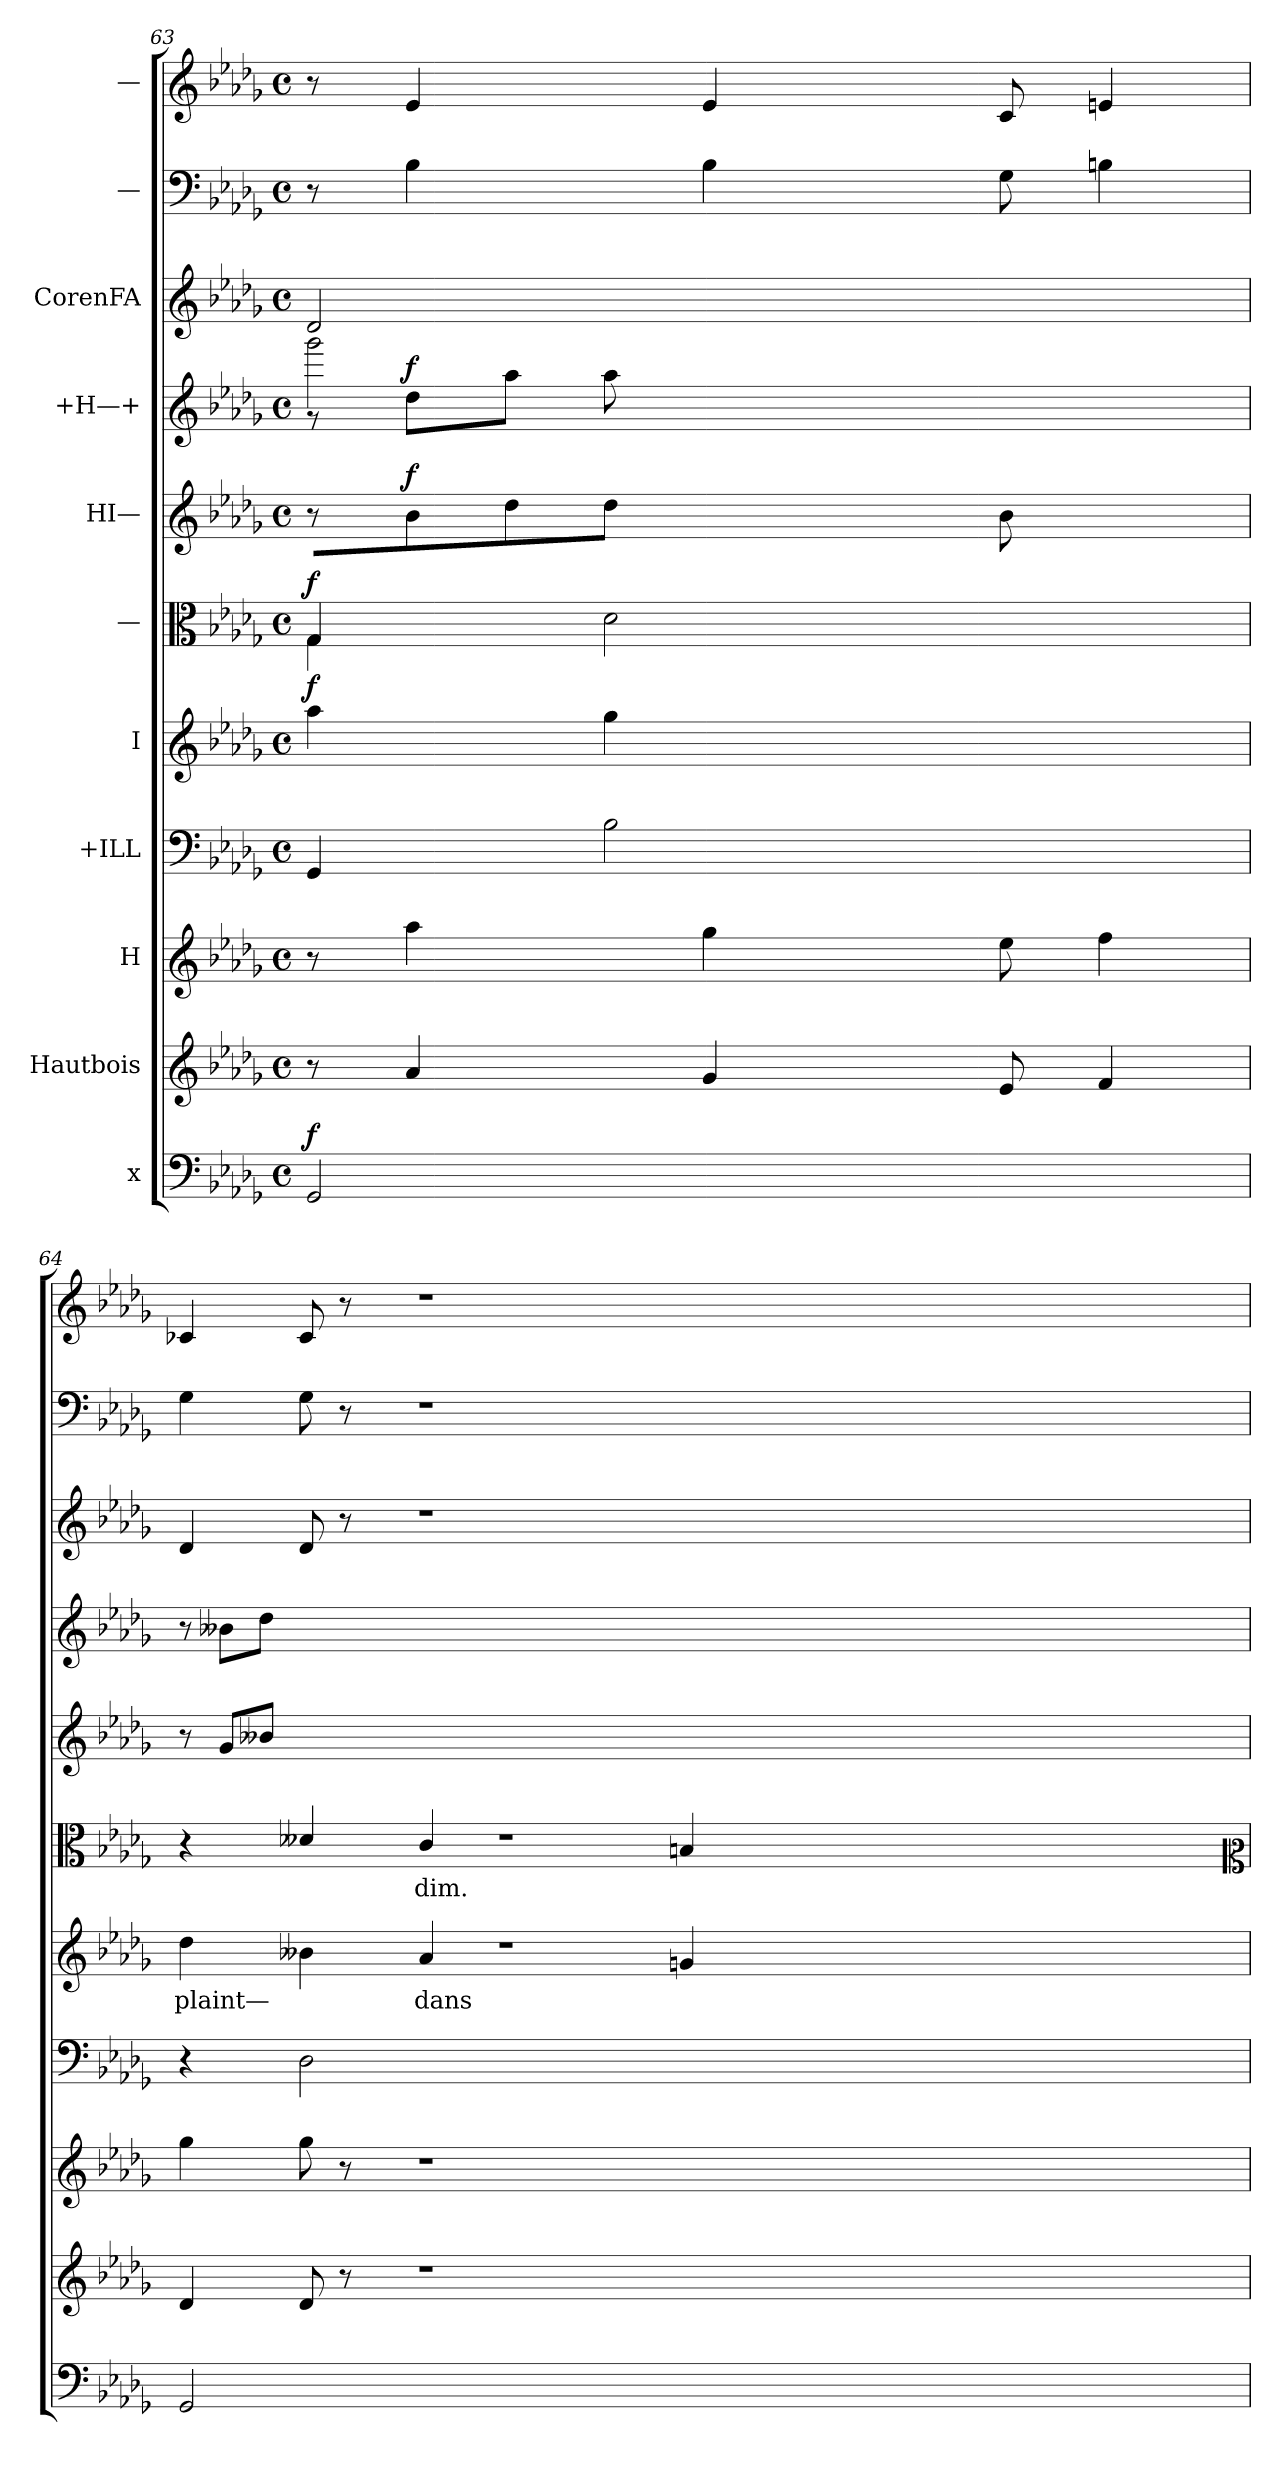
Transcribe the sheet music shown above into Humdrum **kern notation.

**kern	**dynam	**kern	**kern	**kern	**kern	**text	**dynam	**kern	**text	**dynam	**kern	**dynam	**kern	**dynam	**kern	**kern	**kern
*part11	*part11	*part10	*part9	*part8	*part7	*part7	*part7	*part6	*part6	*part6	*part5	*part5	*part4	*part4	*part3	*part2	*part1
*staff11	*staff11	*staff10	*staff9	*staff8	*staff7	*staff7	*staff7	*staff6	*staff6	*staff6	*staff5	*staff5	*staff4	*staff4	*staff3	*staff2	*staff1
*I"x	*	*I"Hautbois	*I"H	*I"+ILL	*I"I	*	*	*I"—	*	*	*I"HI—	*	*I"+H—+	*	*I"CorenFA	*I"—	*I"—
*clefF4	*	*clefG2	*clefG2	*clefF4	*clefG2	*	*	*clefC3	*	*	*clefG2	*	*clefG2	*	*clefG2	*clefF4	*clefG2
*k[b-e-a-d-g-]	*	*k[b-e-a-d-g-]	*k[b-e-a-d-g-]	*k[b-e-a-d-g-]	*k[b-e-a-d-g-]	*	*	*k[b-e-a-d-g-]	*	*	*k[b-e-a-d-g-]	*	*k[b-e-a-d-g-]	*	*k[b-e-a-d-g-]	*k[b-e-a-d-g-]	*k[b-e-a-d-g-]
*M4/4	*	*M4/4	*M4/4	*M4/4	*M4/4	*	*	*M4/4	*	*	*M4/4	*	*M4/4	*	*M4/4	*M4/4	*M4/4
*met(c)	*	*met(c)	*met(c)	*met(c)	*met(c)	*	*	*met(c)	*	*	*met(c)	*	*met(c)	*	*met(c)	*met(c)	*met(c)
=63	=63	=63	=63	=63	=63	=63	=63	=63	=63	=63	=63	=63	=63	=63	=63	=63	=63
*	*	*	*	*	*	*	*	*^	*	*	*^	*	*^	*	*	*	*
!	!LO:DY:a	!	!	!	!	!	!LO:DY:a	!	!	!	!LO:DY:a	!	!	!	!	!	!	!	!	!
2GG-i/	f	8r	8r	4GG-i/	4aa-i\	.	f	4G-i/	4G-j\	.	f	8r	8ryy	.	2ggg-i\	8r	.	2d-i/	8r	8r
!	!	!	!	!	!	!	!	!	!	!	!	!	!	!LO:DY:a	!	!	!LO:DY:a	!	!	!
.	.	4a-i/	4aa-i\	.	.	.	.	.	.	.	.	8b-i\L	8ryy	f	.	8dd-j\L	f	.	4B-i\	4e-i/
.	.	.	.	8ryy	8ryy	.	.	8ryy	2.ryy	.	.	8dd-i\J	8ryy	.	.	8aa-j\J	.	.	.	.
.	.	8ryy	8ryy	2B-i\	4gg-i\	.	.	2d-i\	.	.	.	8dd-i\J	8ryy	.	.	8aa-j\	.	.	8ryy	8ryy
2ryy	.	4g-i/	4gg-i\	.	.	.	.	.	.	.	.	2ryy	8ryy	.	2ryy	2ryy	.	2ryy	4B-i\	4e-i/
.	.	.	.	.	4.ryy	.	.	.	.	.	.	.	8ryy	.	.	.	.	.	.	.
.	.	8ryy	8ryy	.	.	.	.	.	.	.	.	.	8ryy	.	.	.	.	.	8ryy	8ryy
.	.	8e-i/	8ee-i\	8ryy	.	.	.	8ryy	.	.	.	.	8b-j\	.	.	.	.	.	8G-i\	8ci/
4ryy	.	4fZ/	4ffZ\	4ryy	4ryy	.	.	4ryy	4ryy	.	.	4ryy	4ryy	.	4ryy	4ryy	.	4ryy	4BZ\	4eZ/
*	*	*	*	*	*	*	*	*v	*v	*	*	*	*	*	*v	*v	*	*	*	*
*	*	*	*	*	*	*	*	*	*	*	*v	*v	*	*	*	*	*	*
=64	=64	=64	=64	=64	=64	=64	=64	=64	=64	=64	=64	=64	=64	=64	=64	=64	=64
2GG-i/	.	4d-i/	4gg-i\	4r	4dd-i\	plaint—	.	4r	.	.	8r	.	8r	.	4d-i/	4G-i\	4c-Xi/
.	.	.	.	.	.	.	.	.	.	.	8g-i/L	.	8b--Xi\L	.	.	.	.
.	.	8ryy	8ryy	8ryy	8ryy	.	.	8ryy	.	.	8b--Xi/J	.	8dd-i\J	.	8ryy	8ryy	8ryy
.	.	8d-i/	8gg-i\	2D-i\	4b--Xi\	.	.	4d--Xi/	.	.	2ryy	.	2ryy	.	8d-i/	8G-i\	8c-i/
2ryy	.	8r	8r	.	.	.	.	.	.	.	.	.	.	.	8r	8r	8r
.	.	8ryy	8ryy	.	8ryy	.	.	8ryy	.	.	.	.	.	.	8ryy	8ryy	8ryy
.	.	1r	1r	.	4a-i/	dans	.	4ci/	dim.	.	.	.	.	.	1r	1r	1r
.	.	.	.	8ryy	.	.	.	.	.	.	8ryy	.	8ryy	.	.	.	.
1ryy	.	.	.	1ryy	1r	.	.	1r	.	.	1ryy	.	1ryy	.	.	.	.
.	.	4ryy	4ryy	.	.	.	.	.	.	.	.	.	.	.	4ryy	4ryy	4ryy
1ryy	.	1ryy	1ryy	1ryy	4gZ/	.	.	4BZ/	.	.	1ryy	.	1ryy	.	1ryy	1ryy	1ryy
.	.	.	.	.	1ryy	.	.	1ryy	.	.	.	.	.	.	.	.	.
1ryy	.	1ryy	1ryy	1ryy	.	.	.	.	.	.	1ryy	.	1ryy	.	1ryy	1ryy	1ryy
.	.	.	.	.	1ryy	.	.	2ryy	.	.	.	.	.	.	.	.	.
.	.	.	.	.	.	.	.	2ryy	.	.	.	.	.	.	.	.	.
2ryy	.	2ryy	2ryy	2ryy	.	.	.	.	.	.	2ryy	.	2ryy	.	2ryy	2ryy	2ryy
.	.	.	.	.	4..ryy	.	.	4..ryy	.	.	.	.	.	.	.	.	.
8.ryy	.	8.ryy	8.ryy	8.ryy	.	.	.	.	.	.	8.ryy	.	8.ryy	.	8.ryy	8.ryy	8.ryy
*	*	*	*	*	*	*	*	*clefC2	*	*	*	*	*	*	*	*	*
=	=	=	=	=	=	=	=	=	=	=	=	=	=	=	=	=	=
*-	*-	*-	*-	*-	*-	*-	*-	*-	*-	*-	*-	*-	*-	*-	*-	*-	*-
